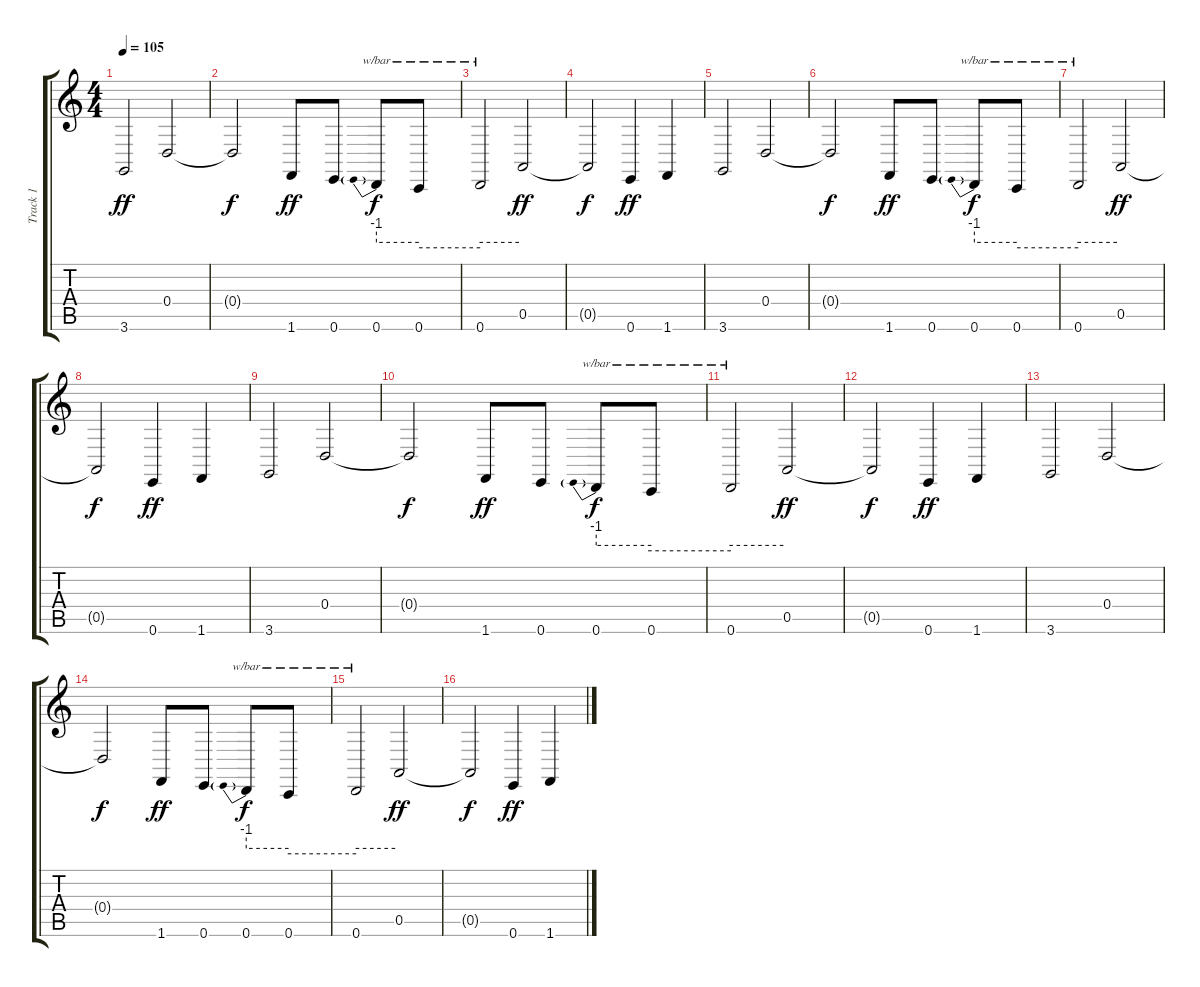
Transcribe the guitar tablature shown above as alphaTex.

\track ("Track 1" "Track 1") {instrument stringensemble1}
\staff {score tabs}
\tuning (E4 B3 G3 D3 A2 E2) {hide}
\ts (4 4)
\tempo 105
\clef g2
\ks c
3.6.2{dy ff} 0.4.2 |
0.4{t}.2{dy f} 1.6.8{dy ff} 0.6.8 0.6.8{tbe (predive default 0 -4 60 -4) dy f} 0.6.8{tbe (hold default 0 -8 60 -8)} |
0.6.2{tbe (hold default 0 -4 60 -4)} 0.5.2{dy ff} |
0.5{t}.2{dy f} 0.6.4{dy ff} 1.6.4 |
3.6.2 0.4.2 |
0.4{t}.2{dy f} 1.6.8{dy ff} 0.6.8 0.6.8{tbe (predive default 0 -4 60 -4) dy f} 0.6.8{tbe (hold default 0 -8 60 -8)} |
0.6.2{tbe (hold default 0 -4 60 -4)} 0.5.2{dy ff} |
0.5{t}.2{dy f} 0.6.4{dy ff} 1.6.4 |
3.6.2 0.4.2 |
0.4{t}.2{dy f} 1.6.8{dy ff} 0.6.8 0.6.8{tbe (predive default 0 -4 60 -4) dy f} 0.6.8{tbe (hold default 0 -8 60 -8)} |
0.6.2{tbe (hold default 0 -4 60 -4)} 0.5.2{dy ff} |
0.5{t}.2{dy f} 0.6.4{dy ff} 1.6.4 |
3.6.2 0.4.2 |
0.4{t}.2{dy f} 1.6.8{dy ff} 0.6.8 0.6.8{tbe (predive default 0 -4 60 -4) dy f} 0.6.8{tbe (hold default 0 -8 60 -8)} |
0.6.2{tbe (hold default 0 -4 60 -4)} 0.5.2{dy ff} |
0.5{t}.2{dy f} 0.6.4{dy ff} 1.6.4
